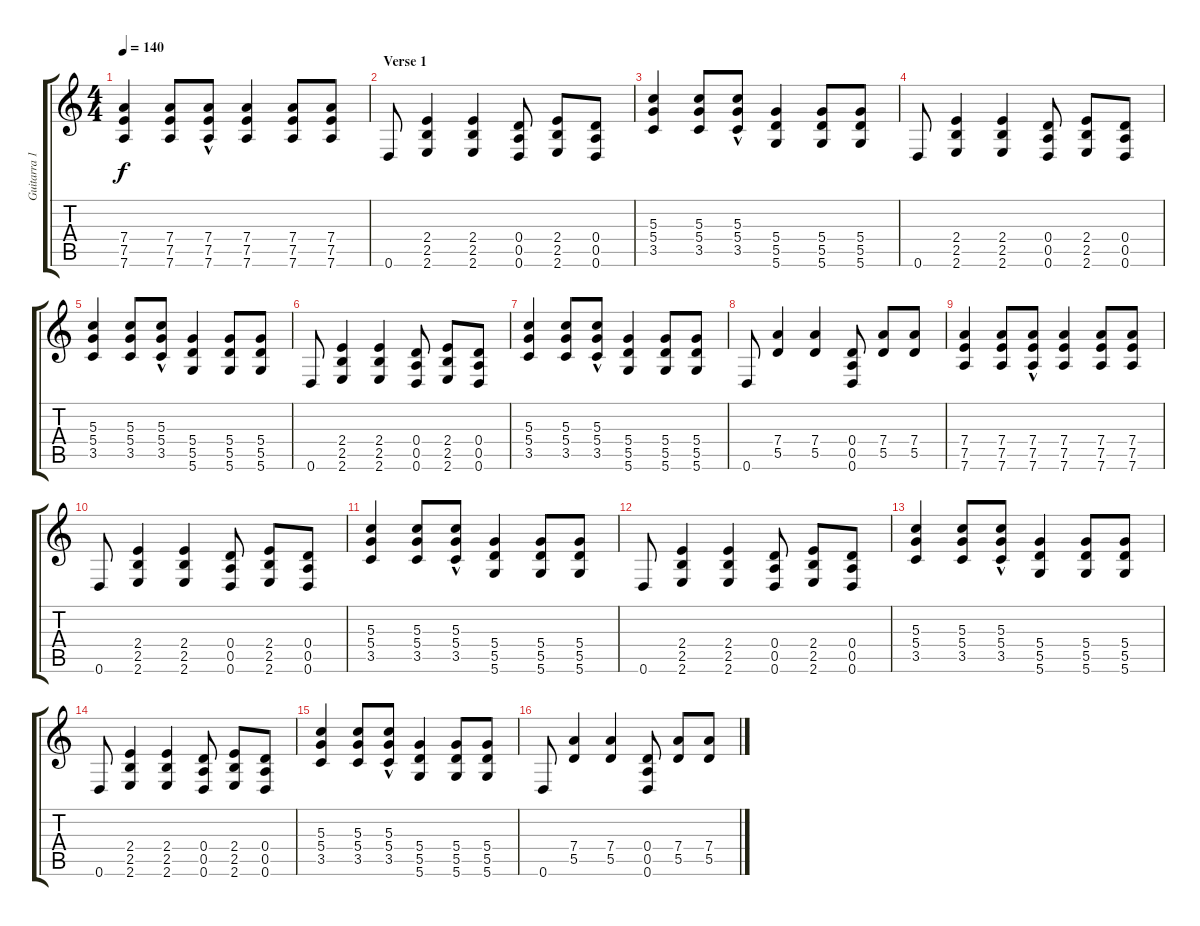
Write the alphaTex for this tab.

\track ("Guitarra 1" "Guitarra 1") {instrument distortionguitar}
\staff {score tabs}
\tuning (E4 B3 G3 D3 A2 D2) {hide}
\ts (4 4)
\tempo 140
\clef g2
\ks c
(7.4 7.5 7.6).4{dy f} (7.4 7.5 7.6).8 (7.4{hac} 7.5 7.6).8 (7.4 7.5 7.6).4 (7.4 7.5 7.6).8 (7.4 7.5 7.6).8 |
\section ("" "Verse 1")
0.6.8 (2.4 2.5 2.6).4 (2.4 2.5 2.6).4 (0.4 0.5 0.6).8 (2.4 2.5 2.6).8 (0.4 0.5 0.6).8 |
(5.3 5.4 3.5).4 (5.3 5.4 3.5).8 (5.3 5.4{hac} 3.5).8 (5.4 5.5 5.6).4 (5.4 5.5 5.6).8 (5.4 5.5 5.6).8 |
0.6.8 (2.4 2.5 2.6).4 (2.4 2.5 2.6).4 (0.4 0.5 0.6).8 (2.4 2.5 2.6).8 (0.4 0.5 0.6).8 |
(5.3 5.4 3.5).4 (5.3 5.4 3.5).8 (5.3 5.4{hac} 3.5).8 (5.4 5.5 5.6).4 (5.4 5.5 5.6).8 (5.4 5.5 5.6).8 |
0.6.8 (2.4 2.5 2.6).4 (2.4 2.5 2.6).4 (0.4 0.5 0.6).8 (2.4 2.5 2.6).8 (0.4 0.5 0.6).8 |
(5.3 5.4 3.5).4 (5.3 5.4 3.5).8 (5.3 5.4{hac} 3.5).8 (5.4 5.5 5.6).4 (5.4 5.5 5.6).8 (5.4 5.5 5.6).8 |
0.6.8 (7.4 5.5).4 (7.4 5.5).4 (0.4 0.5 0.6).8 (7.4 5.5).8 (7.4 5.5).8 |
(7.4 7.5 7.6).4 (7.4 7.5 7.6).8 (7.4{hac} 7.5 7.6).8 (7.4 7.5 7.6).4 (7.4 7.5 7.6).8 (7.4 7.5 7.6).8 |
0.6.8 (2.4 2.5 2.6).4 (2.4 2.5 2.6).4 (0.4 0.5 0.6).8 (2.4 2.5 2.6).8 (0.4 0.5 0.6).8 |
(5.3 5.4 3.5).4 (5.3 5.4 3.5).8 (5.3 5.4{hac} 3.5).8 (5.4 5.5 5.6).4 (5.4 5.5 5.6).8 (5.4 5.5 5.6).8 |
0.6.8 (2.4 2.5 2.6).4 (2.4 2.5 2.6).4 (0.4 0.5 0.6).8 (2.4 2.5 2.6).8 (0.4 0.5 0.6).8 |
(5.3 5.4 3.5).4 (5.3 5.4 3.5).8 (5.3 5.4{hac} 3.5).8 (5.4 5.5 5.6).4 (5.4 5.5 5.6).8 (5.4 5.5 5.6).8 |
0.6.8 (2.4 2.5 2.6).4 (2.4 2.5 2.6).4 (0.4 0.5 0.6).8 (2.4 2.5 2.6).8 (0.4 0.5 0.6).8 |
(5.3 5.4 3.5).4 (5.3 5.4 3.5).8 (5.3 5.4{hac} 3.5).8 (5.4 5.5 5.6).4 (5.4 5.5 5.6).8 (5.4 5.5 5.6).8 |
0.6.8 (7.4 5.5).4 (7.4 5.5).4 (0.4 0.5 0.6).8 (7.4 5.5).8 (7.4 5.5).8
